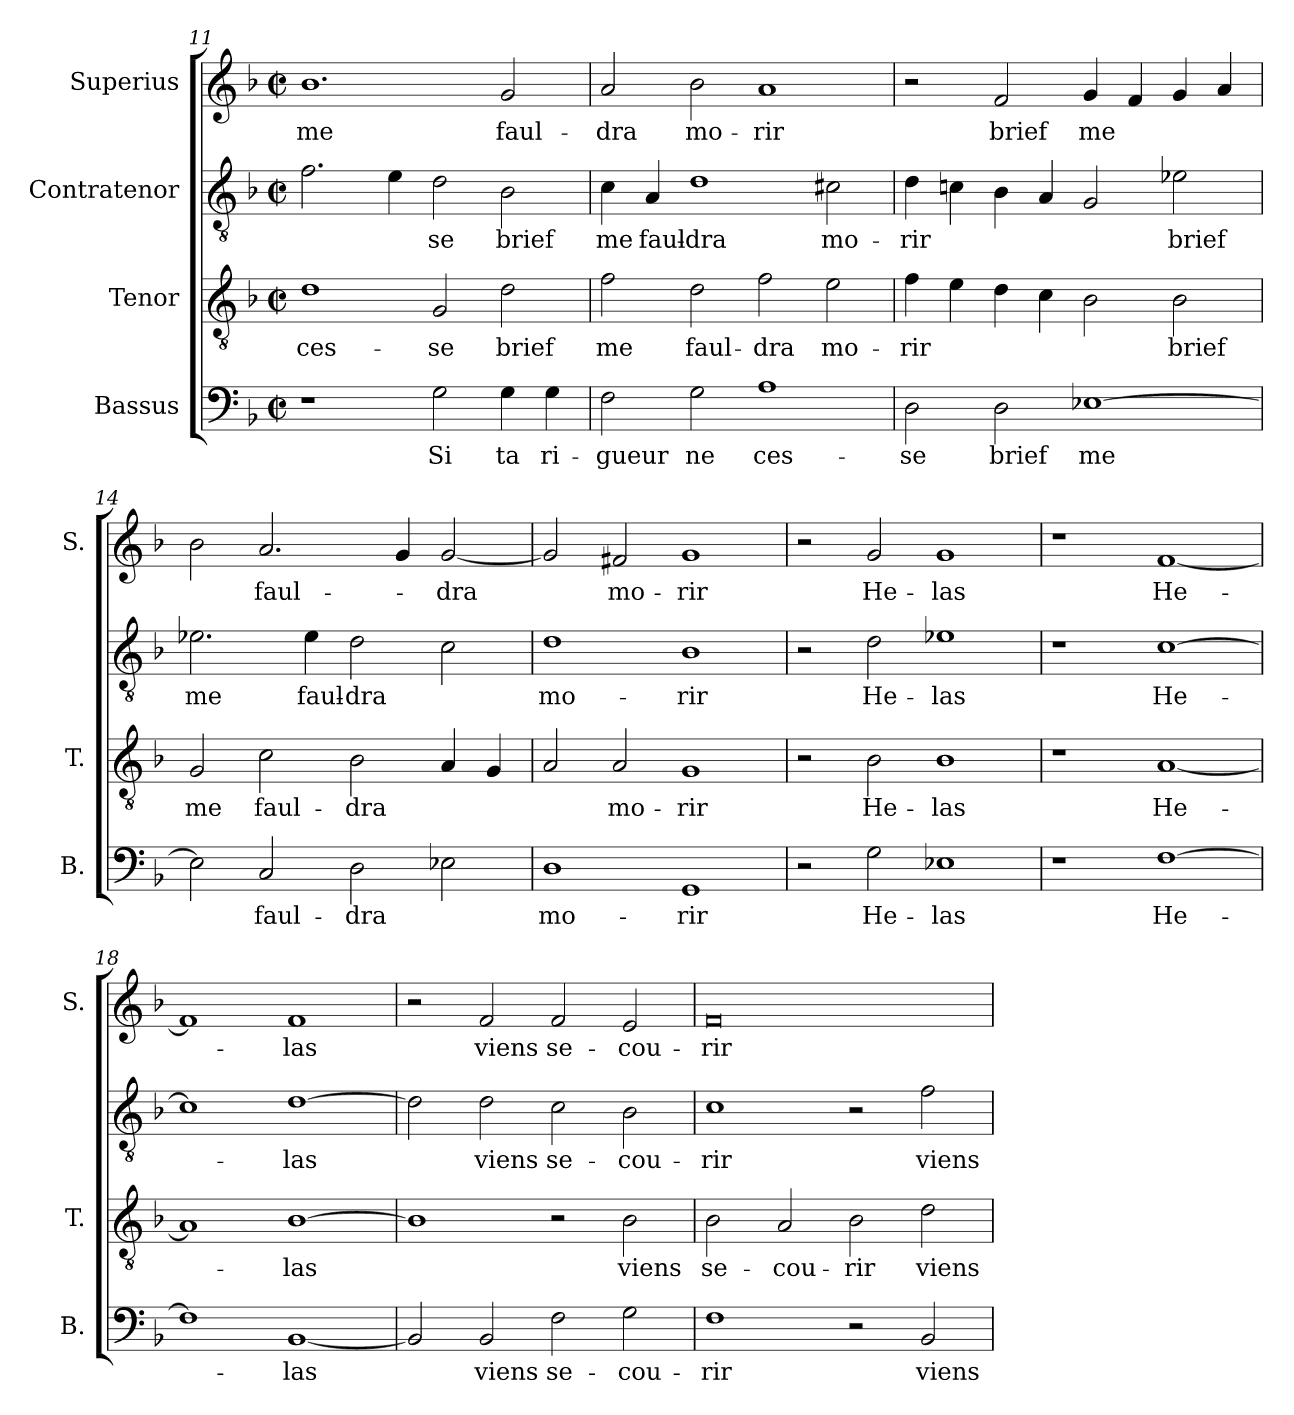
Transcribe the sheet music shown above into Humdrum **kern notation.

**kern	**text	**kern	**text	**kern	**text	**kern	**text
*part4	*part4	*part3	*part3	*part2	*part2	*part1	*part1
*staff4	*staff4	*staff3	*staff3	*staff2	*staff2	*staff1	*staff1
*I"Bassus	*	*I"Tenor	*	*I"Contratenor	*	*I"Superius	*
*I'B.	*	*I'T.	*	*	*	*I'S.	*
!!LO:LB:g=z
*clefF4	*	*clefGv2	*	*clefGv2	*	*clefG2	*
*k[b-]	*	*k[b-]	*	*k[b-]	*	*k[b-]	*
*F:	*	*F:	*	*F:	*	*F:	*
*M2/2	*	*M2/2	*	*M2/2	*	*M2/2	*
*met(c|)	*	*met(c|)	*	*met(c|)	*	*met(c|)	*
=11	=11	=11	=11	=11	=11	=11	=11
1r	.	1d\	ces-	2.f\	.	1.b-\	me
.	.	.	.	4e\	.	.	.
2G\	Si	2G/	-se	2d\	-se	.	.
4G\	ta	2d\	brief	2B-\	brief	2g/	faul-
4G\	ri-	.	.	.	.	.	.
=12	=12	=12	=12	=12	=12	=12	=12
2F\	-gueur	2f\	me	4c\	me	2a/	-dra
.	.	.	.	4A/	faul-	.	.
2G\	ne	2d\	faul-	1d\	-dra	2b-\	mo-
1A\	ces-	2f\	-dra	.	.	1a/	-rir
.	.	2e\	mo-	2c#X\	mo-	.	.
=13	=13	=13	=13	=13	=13	=13	=13
2D\	-se	4f\	-rir	4d\	-rir	2r	.
.	.	4e\	.	4cn\	.	.	.
2D\	brief	4d\	.	4B-\	.	2f/	brief
.	.	4c\	.	4A/	.	.	.
[1E-X\	me	2B-\	.	2G/	.	4g/	me
.	.	.	.	.	.	4f/	.
.	.	2B-\	brief	2e-X\	brief	4g/	.
.	.	.	.	.	.	4a/	.
=14	=14	=14	=14	=14	=14	=14	=14
2E-\]	.	2G/	me	2.e-X\	me	2b-\	.
2C/	faul-	2c\	faul-	.	.	2.a/	faul-
.	.	.	.	4e-\	faul-	.	.
2D\	-dra	2B-\	-dra	2d\	-dra	.	.
.	.	.	.	.	.	4g/	.
2E-X\	.	4A/	.	2c\	.	[2g/	-dra
.	.	4G/	.	.	.	.	.
=15	=15	=15	=15	=15	=15	=15	=15
1D\	mo-	2A/	.	1d\	mo-	2g/]	.
.	.	2A/	mo-	.	.	2f#X/	mo-
1GG/	-rir	1G/	-rir	1B-\	-rir	1g/	-rir
!!LO:PB:g=z
=16	=16	=16	=16	=16	=16	=16	=16
2r	.	2r	.	2r	.	2r	.
2G\	He-	2B-\	He-	2d\	He-	2g/	He-
1E-X\	-las	1B-\	-las	1e-X\	-las	1g/	-las
=17	=17	=17	=17	=17	=17	=17	=17
1r	.	1r	.	1r	.	1r	.
[1F\	He-	[1A/	He-	[1c\	He-	[1f/	He-
=18	=18	=18	=18	=18	=18	=18	=18
1F\]	.	1A/]	.	1c\]	.	1f/]	.
[1BB-/	-las	[1B-\	-las	[1d\	-las	1f/	-las
=19	=19	=19	=19	=19	=19	=19	=19
2BB-/]	.	1B-\]	.	2d\]	.	2r	.
2BB-/	viens	.	.	2d\	viens	2f/	viens
2F\	se-	2r	.	2c\	se-	2f/	se-
2G\	-cou-	2B-\	viens	2B-\	-cou-	2e/	-cou-
=20	=20	=20	=20	=20	=20	=20	=20
1F\	-rir	2B-\	se-	1c\	-rir	0f/	-rir
.	.	2A/	-cou-	.	.	.	.
2r	.	2B-\	-rir	2r	.	.	.
2BB-/	viens	2d\	viens	2f\	viens	.	.
=	=	=	=	=	=	=	=
*-	*-	*-	*-	*-	*-	*-	*-
